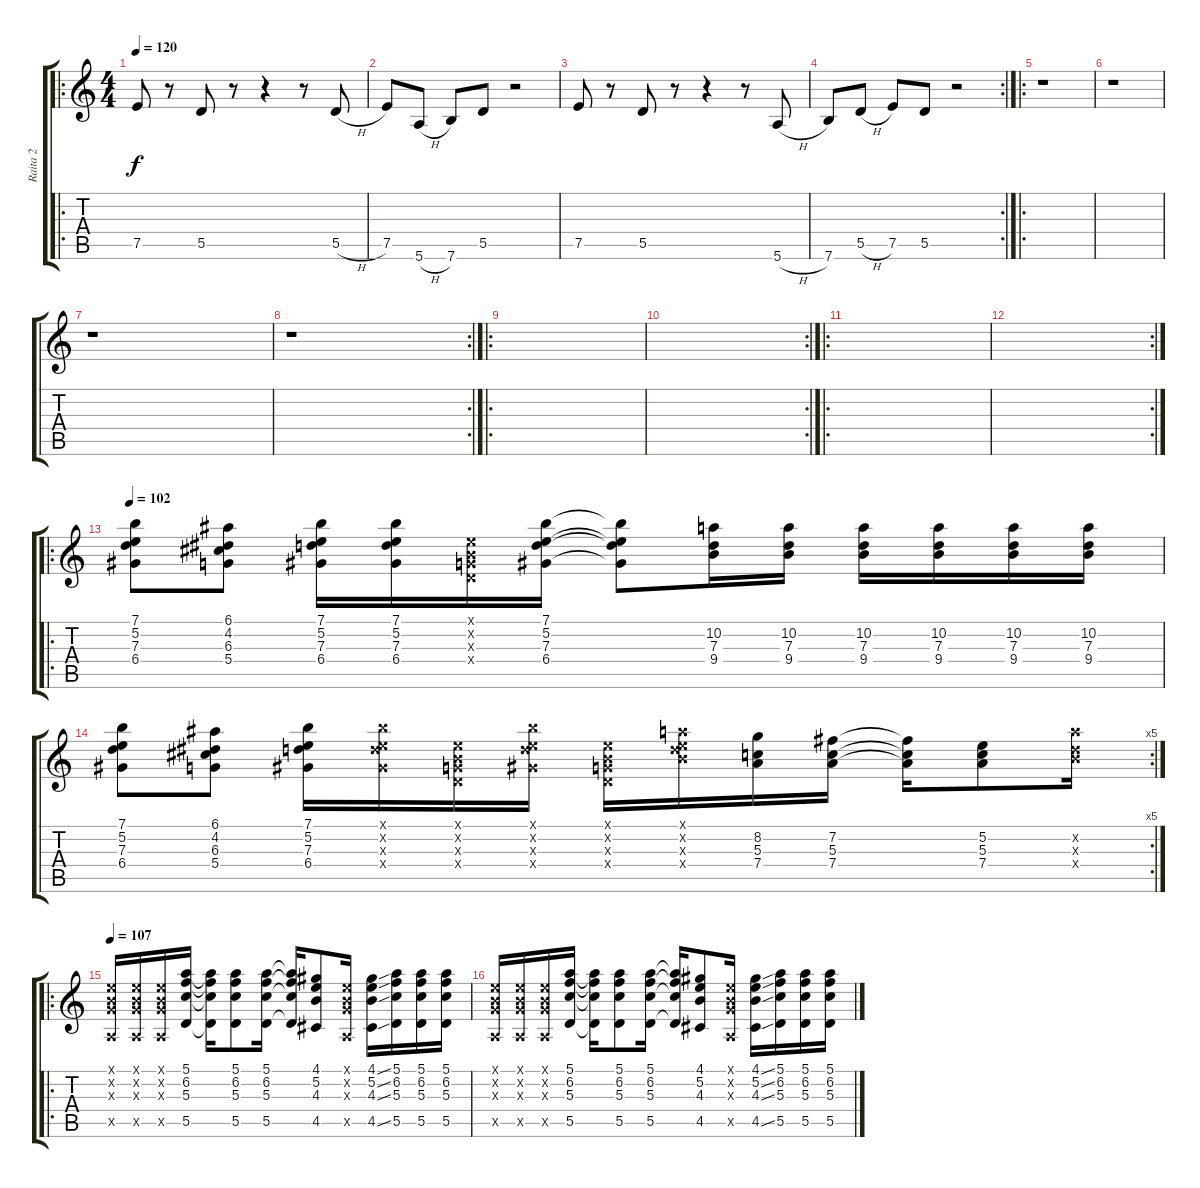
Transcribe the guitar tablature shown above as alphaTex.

\track ("Raita 2" "Raita 2") {instrument overdrivenguitar}
\staff {score tabs}
\tuning (E4 B3 G3 D3 A2 E2) {hide}
\ro
\ts (4 4)
\tempo 120
\tempo 132
\tempo 120
\clef g2
\ks c
7.5.8{dy f instrument overdrivenguitar} r.8 5.5.8 r.8 r.4 r.8 5.5{h}.8 |
7.5.8 5.6{h}.8 7.6.8 5.5.8 r.2 |
7.5.8 r.8 5.5.8 r.8 r.4 r.8 5.6{h}.8 |
\rc 2
7.6.8 5.5{h}.8 7.5.8 5.5.8 r.2 |
\ro
r.1 |
r.1 |
r.1 |
\rc 2
r.1 |
\ro
|
\rc 2
|
\ro
|
\rc 2
|
\ro
\tempo 102
(7.1 5.2 7.3 6.4).8 (6.1 4.2 6.3 5.4).8 (7.1 5.2 7.3 6.4).16 (7.1 5.2 7.3 6.4).16 (0.1{x} 0.2{x} 0.3{x} 0.4{x}).16 (7.1 5.2 7.3 6.4).16 (7.1{t} 5.2{t} 7.3{t} 6.4{t}).8 (10.2 7.3 9.4).16 (10.2 7.3 9.4).16 (10.2 7.3 9.4).16 (10.2 7.3 9.4).16 (10.2 7.3 9.4).16 (10.2 7.3 9.4).16 |
\rc 5
(7.1 5.2 7.3 6.4).8 (6.1 4.2 6.3 5.4).8 (7.1 5.2 7.3 6.4).16 (7.1{x} 5.2{x} 7.3{x} 6.4{x}).16 (0.1{x} 0.2{x} 0.3{x} 0.4{x}).16 (7.1{x} 5.2{x} 7.3{x} 6.4{x}).16 (0.1{x} 0.2{x} 0.3{x} 0.4{x}).16 (0.1{x} 10.2{x} 7.3{x} 9.4{x}).16 (8.2 5.3 7.4).16 (7.2 5.3 7.4).16 (7.2{t} 5.3{t} 7.4{t}).16 (5.2 5.3 7.4).8 (10.2{x} 7.3{x} 9.4{x}).16 |
\ro
\tempo 107
(0.1{x} 0.2{x} 0.3{x} 0.5{x}).16 (0.1{x} 0.2{x} 0.3{x} 0.5{x}).16 (0.1{x} 0.2{x} 0.3{x} 0.5{x}).16 (5.1 6.2 5.3 5.5).16 (5.1{t} 6.2{t} 5.3{t} 5.5{t}).16 (5.1 6.2 5.3 5.5).8 (5.1 6.2 5.3 5.5).16 (5.1{t} 6.2{t} 5.3{t} 5.5{t}).16 (4.1 5.2 4.3 4.5).8 (0.1{x} 0.2{x} 0.3{x} 0.5{x}).16 (4.1{ss} 5.2{ss} 4.3{ss} 4.5{ss}).16 (5.1 6.2 5.3 5.5).16 (5.1 6.2 5.3 5.5).16 (5.1 6.2 5.3 5.5).16 |
(0.1{x} 0.2{x} 0.3{x} 0.5{x}).16 (0.1{x} 0.2{x} 0.3{x} 0.5{x}).16 (0.1{x} 0.2{x} 0.3{x} 0.5{x}).16 (5.1 6.2 5.3 5.5).16 (5.1{t} 6.2{t} 5.3{t} 5.5{t}).16 (5.1 6.2 5.3 5.5).8 (5.1 6.2 5.3 5.5).16 (5.1{t} 6.2{t} 5.3{t} 5.5{t}).16 (4.1 5.2 4.3 4.5).8 (0.1{x} 0.2{x} 0.3{x} 0.5{x}).16 (4.1{ss} 5.2{ss} 4.3{ss} 4.5{ss}).16 (5.1 6.2 5.3 5.5).16 (5.1 6.2 5.3 5.5).16 (5.1 6.2 5.3 5.5).16
